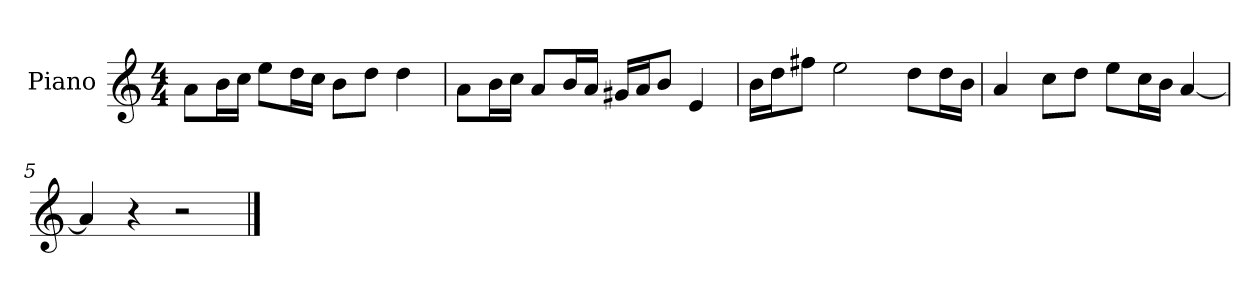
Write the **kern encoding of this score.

**kern
*part1
*staff1
*I"Piano
*I'P-no
*clefG2
*k[]
*M4/4
*MM90
=1
8a\L
16b\L
16cc\JJ
8ee\L
16dd\L
16cc\JJ
8b\L
8dd\J
4dd\
=2
8a\L
16b\L
16cc\JJ
8a/L
16b/L
16a/JJ
16g#X/LL
16a/J
8b/J
4e/
=3
16b\LL
16dd\J
8ff#X\J
2ee\
8dd\L
16dd\L
16b\JJ
=4
4a/
8cc\L
8dd\J
8ee\L
16cc\L
16b\JJ
[4a/
=5
4a/]
4r
2r
==
*-
